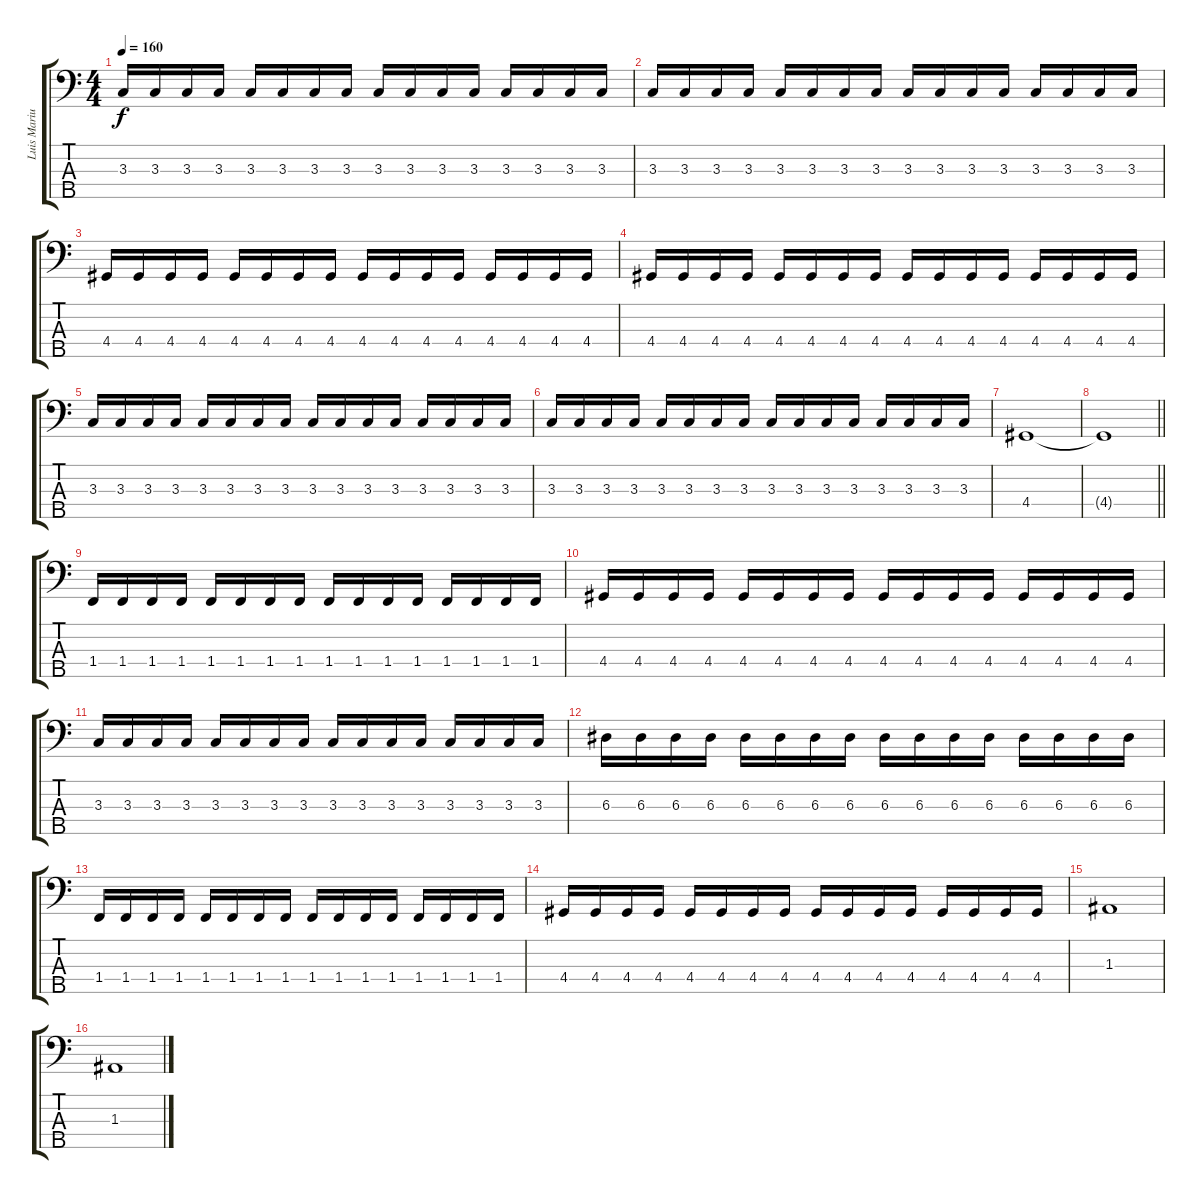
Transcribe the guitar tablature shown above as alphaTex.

\track ("Luis Mariutti" "Luis Mariu") {instrument electricbassfinger}
\staff {score tabs}
\tuning (G2 D2 A1 E1 B0) {hide}
\ts (4 4)
\tempo 160
\clef f4
\ks c
3.3.16{dy f} 3.3.16 3.3.16 3.3.16 3.3.16 3.3.16 3.3.16 3.3.16 3.3.16 3.3.16 3.3.16 3.3.16 3.3.16 3.3.16 3.3.16 3.3.16 |
3.3.16 3.3.16 3.3.16 3.3.16 3.3.16 3.3.16 3.3.16 3.3.16 3.3.16 3.3.16 3.3.16 3.3.16 3.3.16 3.3.16 3.3.16 3.3.16 |
4.4.16 4.4.16 4.4.16 4.4.16 4.4.16 4.4.16 4.4.16 4.4.16 4.4.16 4.4.16 4.4.16 4.4.16 4.4.16 4.4.16 4.4.16 4.4.16 |
4.4.16 4.4.16 4.4.16 4.4.16 4.4.16 4.4.16 4.4.16 4.4.16 4.4.16 4.4.16 4.4.16 4.4.16 4.4.16 4.4.16 4.4.16 4.4.16 |
3.3.16 3.3.16 3.3.16 3.3.16 3.3.16 3.3.16 3.3.16 3.3.16 3.3.16 3.3.16 3.3.16 3.3.16 3.3.16 3.3.16 3.3.16 3.3.16 |
3.3.16 3.3.16 3.3.16 3.3.16 3.3.16 3.3.16 3.3.16 3.3.16 3.3.16 3.3.16 3.3.16 3.3.16 3.3.16 3.3.16 3.3.16 3.3.16 |
4.4.1 |
\barLineRight lightlight
4.4{t}.1 |
1.4.16 1.4.16 1.4.16 1.4.16 1.4.16 1.4.16 1.4.16 1.4.16 1.4.16 1.4.16 1.4.16 1.4.16 1.4.16 1.4.16 1.4.16 1.4.16 |
4.4.16 4.4.16 4.4.16 4.4.16 4.4.16 4.4.16 4.4.16 4.4.16 4.4.16 4.4.16 4.4.16 4.4.16 4.4.16 4.4.16 4.4.16 4.4.16 |
3.3.16 3.3.16 3.3.16 3.3.16 3.3.16 3.3.16 3.3.16 3.3.16 3.3.16 3.3.16 3.3.16 3.3.16 3.3.16 3.3.16 3.3.16 3.3.16 |
6.3.16 6.3.16 6.3.16 6.3.16 6.3.16 6.3.16 6.3.16 6.3.16 6.3.16 6.3.16 6.3.16 6.3.16 6.3.16 6.3.16 6.3.16 6.3.16 |
1.4.16 1.4.16 1.4.16 1.4.16 1.4.16 1.4.16 1.4.16 1.4.16 1.4.16 1.4.16 1.4.16 1.4.16 1.4.16 1.4.16 1.4.16 1.4.16 |
4.4.16 4.4.16 4.4.16 4.4.16 4.4.16 4.4.16 4.4.16 4.4.16 4.4.16 4.4.16 4.4.16 4.4.16 4.4.16 4.4.16 4.4.16 4.4.16 |
1.3.1 |
1.3.1
